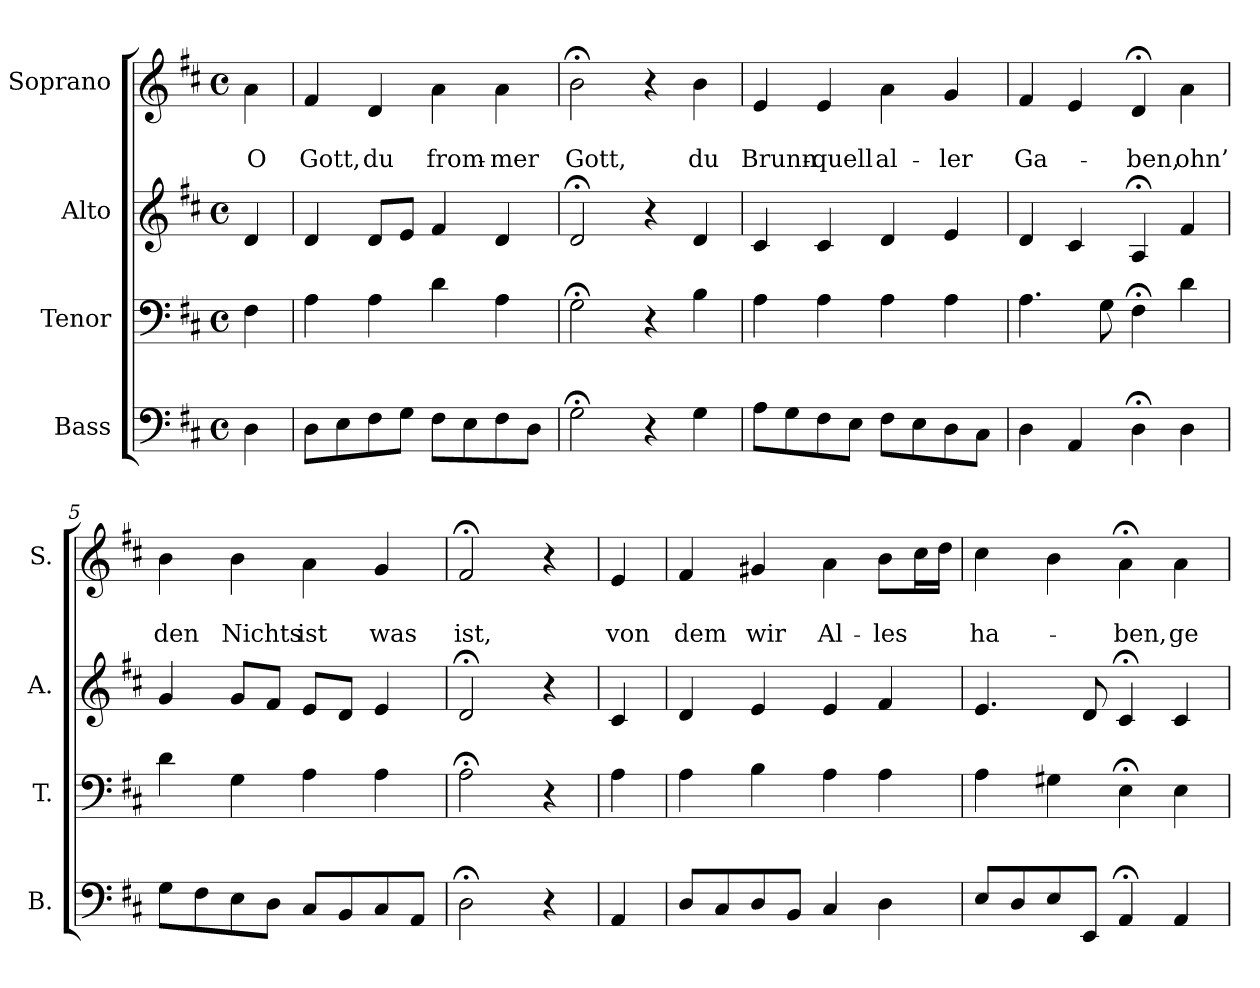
**kern	**kern	**kern	**kern	**text	**text
*part4	*part3	*part2	*part1	*part1	*part1
*staff4	*staff3	*staff2	*staff1	*staff1	*staff1
*I"Bass	*I"Tenor	*I"Alto	*I"Soprano	*	*
*I'B.	*I'T.	*I'A.	*I'S.	*	*
*clefF4	*clefF4	*clefG2	*clefG2	*	*
*k[f#c#]	*k[f#c#]	*k[f#c#]	*k[f#c#]	*	*
*D:	*D:	*D:	*D:	*	*
*M4/4	*M4/4	*M4/4	*M4/4	*	*
*met(c)	*met(c)	*met(c)	*met(c)	*	*
=	=	=	=	=	=
4D\	4F#\	4d/	4a\	.	O
=1	=1	=1	=1	=1	=1
8D\L	4A\	4d/	4f#/	.	Gott,
8E\	.	.	.	.	.
8F#\	4A\	8d/L	4d/	.	du
8G\J	.	8e/J	.	.	.
8F#\L	4d\	4f#/	4a\	.	from-
8E\	.	.	.	.	.
8F#\	4A\	4d/	4a\	.	-mer
8D\J	.	.	.	.	.
=2	=2	=2	=2	=2	=2
2G;<\	2G;<\	2d;</	2b;<\	.	Gott,
4r	4r	4r	4r	.	.
4G\	4B\	4d/	4b\	.	du
=3	=3	=3	=3	=3	=3
8A\L	4A\	4c#/	4e/	.	Brunn-
8G\	.	.	.	.	.
8F#\	4A\	4c#/	4e/	.	-quell
8E\J	.	.	.	.	.
8F#\L	4A\	4d/	4a\	.	al-
8E\	.	.	.	.	.
8D\	4A\	4e/	4g/	.	-ler
8C#\J	.	.	.	.	.
=4	=4	=4	=4	=4	=4
4D\	4.A\	4d/	4f#/	.	Ga-
4AA/	.	4c#/	4e/	.	.
.	8G\	.	.	.	.
4D;<\	4F#;<\	4A;</	4d;</	.	-ben,
4D\	4d\	4f#/	4a\	.	ohn’
=5	=5	=5	=5	=5	=5
8G\L	4d\	4g/	4b\	.	den
8F#\	.	.	.	.	.
8E\	4G\	8g/L	4b\	.	Nichts
8D\J	.	8f#/J	.	.	.
8C#/L	4A\	8e/L	4a\	.	ist
8BB/	.	8d/J	.	.	.
8C#/	4A\	4e/	4g/	.	was
8AA/J	.	.	.	.	.
=6	=6	=6	=6	=6	=6
2D;<\	2A;<\	2d;</	2f#;</	.	ist,
4r	4r	4r	4r	.	.
!!LO:LB:g=z
=6a	=6a	=6a	=6a	=6a	=6a
4AA/	4A\	4c#/	4e/	.	von
=7	=7	=7	=7	=7	=7
8D/L	4A\	4d/	4f#/	.	dem
8C#/	.	.	.	.	.
8D/	4B\	4e/	4g#X/	.	wir
8BB/J	.	.	.	.	.
4C#/	4A\	4e/	4a\	.	Al-
4D\	4A\	4f#/	8b\L	.	-les
.	.	.	16cc#\L	.	.
.	.	.	16dd\JJ	.	.
=8	=8	=8	=8	=8	=8
8E/L	4A\	4.e/	4cc#\	.	ha-
8D/	.	.	.	.	.
8E/	4G#X\	.	4b\	.	.
8EE/J	.	8d/	.	.	.
4AA;</	4E;<\	4c#;</	4a;<\	.	-ben,
4AA/	4E\	4c#/	4a\	.	ge-
=	=	=	=	=	=
*-	*-	*-	*-	*-	*-
